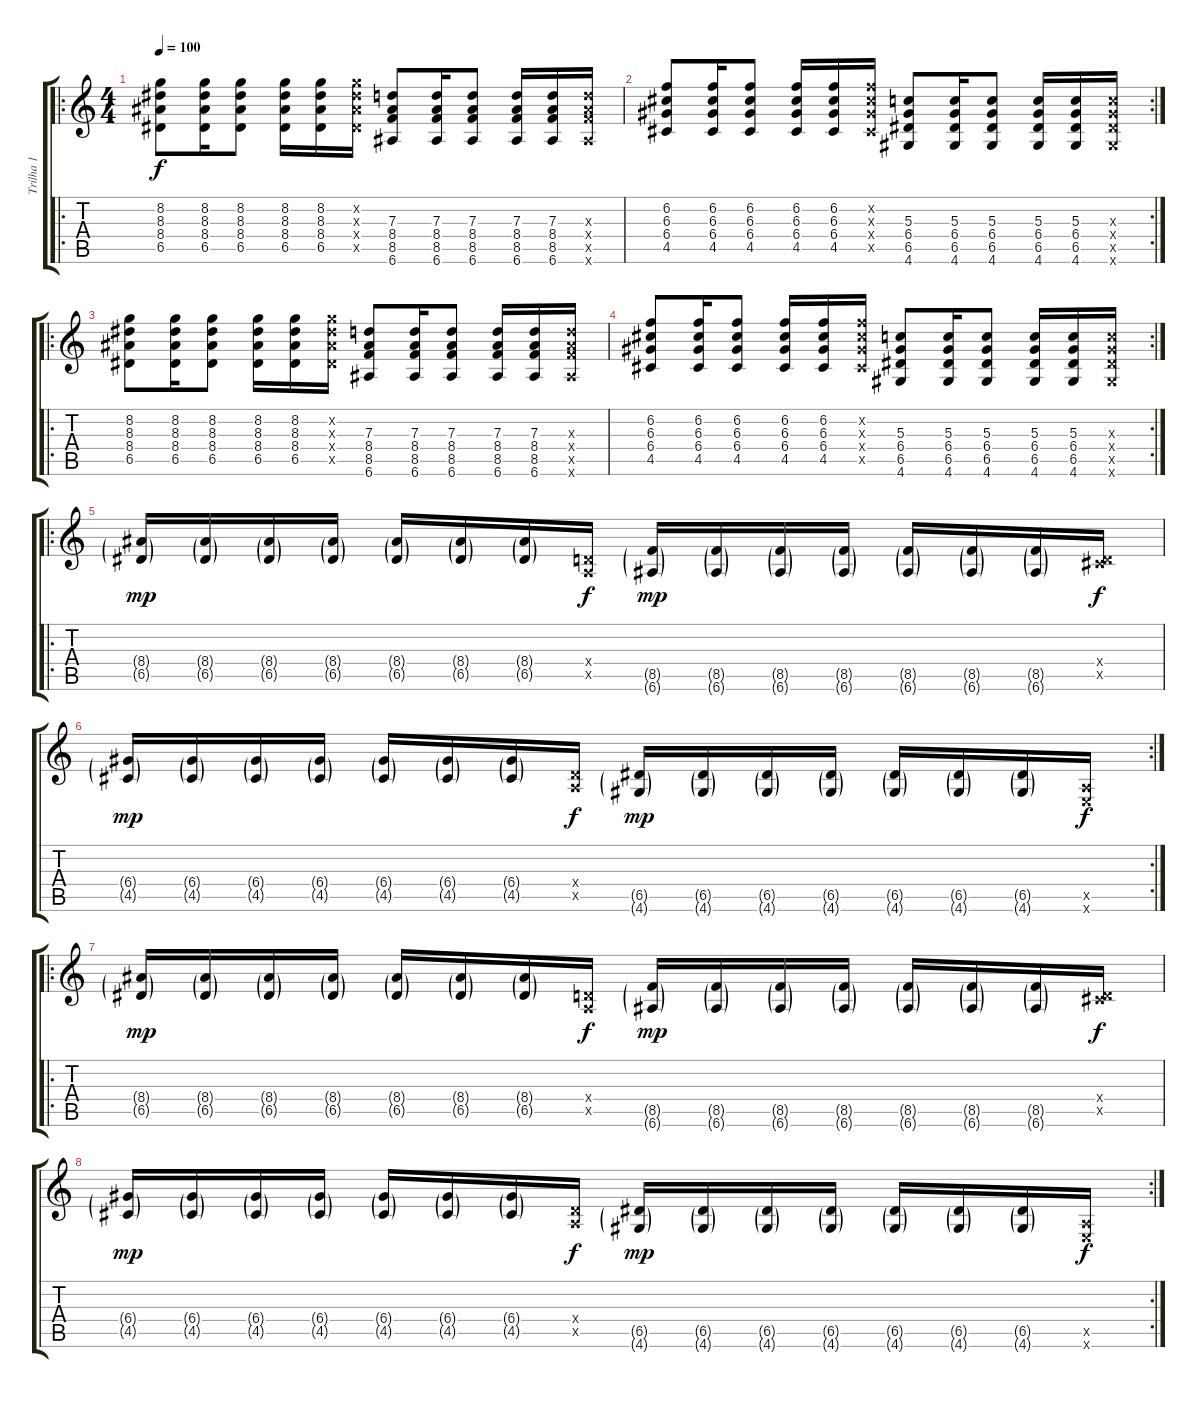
\track ("Trilha 1" "Trilha 1") {instrument acousticguitarsteel}
\staff {score tabs}
\tuning (E4 B3 G3 D3 A2 E2) {hide}
\ro
\ts (4 4)
\tempo 100
\clef g2
\ks c
(8.2 8.3 8.4 6.5).8{dy f} (8.2 8.3 8.4 6.5).16 (8.2 8.3 8.4 6.5).8 (8.2 8.3 8.4 6.5).16 (8.2 8.3 8.4 6.5).16 (8.2{x} 8.3{x} 8.4{x} 6.5{x}).16 (7.3 8.4 8.5 6.6).8 (7.3 8.4 8.5 6.6).16 (7.3 8.4 8.5 6.6).8 (7.3 8.4 8.5 6.6).16 (7.3 8.4 8.5 6.6).16 (7.3{x} 8.4{x} 8.5{x} 6.6{x}).16 |
\rc 2
(6.2 6.3 6.4 4.5).8 (6.2 6.3 6.4 4.5).16 (6.2 6.3 6.4 4.5).8 (6.2 6.3 6.4 4.5).16 (6.2 6.3 6.4 4.5).16 (6.2{x} 6.3{x} 6.4{x} 4.5{x}).16 (5.3 6.4 6.5 4.6).8 (5.3 6.4 6.5 4.6).16 (5.3 6.4 6.5 4.6).8 (5.3 6.4 6.5 4.6).16 (5.3 6.4 6.5 4.6).16 (5.3{x} 6.4{x} 6.5{x} 4.6{x}).16 |
\ro
(8.2 8.3 8.4 6.5).8 (8.2 8.3 8.4 6.5).16 (8.2 8.3 8.4 6.5).8 (8.2 8.3 8.4 6.5).16 (8.2 8.3 8.4 6.5).16 (8.2{x} 8.3{x} 8.4{x} 6.5{x}).16 (7.3 8.4 8.5 6.6).8 (7.3 8.4 8.5 6.6).16 (7.3 8.4 8.5 6.6).8 (7.3 8.4 8.5 6.6).16 (7.3 8.4 8.5 6.6).16 (7.3{x} 8.4{x} 8.5{x} 6.6{x}).16 |
\rc 2
(6.2 6.3 6.4 4.5).8 (6.2 6.3 6.4 4.5).16 (6.2 6.3 6.4 4.5).8 (6.2 6.3 6.4 4.5).16 (6.2 6.3 6.4 4.5).16 (6.2{x} 6.3{x} 6.4{x} 4.5{x}).16 (5.3 6.4 6.5 4.6).8 (5.3 6.4 6.5 4.6).16 (5.3 6.4 6.5 4.6).8 (5.3 6.4 6.5 4.6).16 (5.3 6.4 6.5 4.6).16 (5.3{x} 6.4{x} 6.5{x} 4.6{x}).16 |
\ro
(8.4{g} 6.5{g}).16{dy mp} (8.4{g} 6.5{g}).16 (8.4{g} 6.5{g}).16 (8.4{g} 6.5{g}).16 (8.4{g} 6.5{g}).16 (8.4{g} 6.5{g}).16 (8.4{g} 6.5{g}).16 (0.4{x} 0.5{x}).16{dy f} (8.5{g} 6.6{g}).16{dy mp} (8.5{g} 6.6{g}).16 (8.5{g} 6.6{g}).16 (8.5{g} 6.6{g}).16 (8.5{g} 6.6{g}).16 (8.5{g} 6.6{g}).16 (8.5{g} 6.6{g}).16 (0.4{x} 4.5{x}).16{dy f} |
\rc 2
(6.4{g} 4.5{g}).16{dy mp} (6.4{g} 4.5{g}).16 (6.4{g} 4.5{g}).16 (6.4{g} 4.5{g}).16 (6.4{g} 4.5{g}).16 (6.4{g} 4.5{g}).16 (6.4{g} 4.5{g}).16 (0.4{x} 0.5{x}).16{dy f} (6.5{g} 4.6{g}).16{dy mp} (6.5{g} 4.6{g}).16 (6.5{g} 4.6{g}).16 (6.5{g} 4.6{g}).16 (6.5{g} 4.6{g}).16 (6.5{g} 4.6{g}).16 (6.5{g} 4.6{g}).16 (0.5{x} 0.6{x}).16{dy f} |
\ro
(8.4{g} 6.5{g}).16{dy mp} (8.4{g} 6.5{g}).16 (8.4{g} 6.5{g}).16 (8.4{g} 6.5{g}).16 (8.4{g} 6.5{g}).16 (8.4{g} 6.5{g}).16 (8.4{g} 6.5{g}).16 (0.4{x} 0.5{x}).16{dy f} (8.5{g} 6.6{g}).16{dy mp} (8.5{g} 6.6{g}).16 (8.5{g} 6.6{g}).16 (8.5{g} 6.6{g}).16 (8.5{g} 6.6{g}).16 (8.5{g} 6.6{g}).16 (8.5{g} 6.6{g}).16 (0.4{x} 4.5{x}).16{dy f} |
\rc 2
(6.4{g} 4.5{g}).16{dy mp} (6.4{g} 4.5{g}).16 (6.4{g} 4.5{g}).16 (6.4{g} 4.5{g}).16 (6.4{g} 4.5{g}).16 (6.4{g} 4.5{g}).16 (6.4{g} 4.5{g}).16 (0.4{x} 0.5{x}).16{dy f} (6.5{g} 4.6{g}).16{dy mp} (6.5{g} 4.6{g}).16 (6.5{g} 4.6{g}).16 (6.5{g} 4.6{g}).16 (6.5{g} 4.6{g}).16 (6.5{g} 4.6{g}).16 (6.5{g} 4.6{g}).16 (0.5{x} 0.6{x}).16{dy f}
